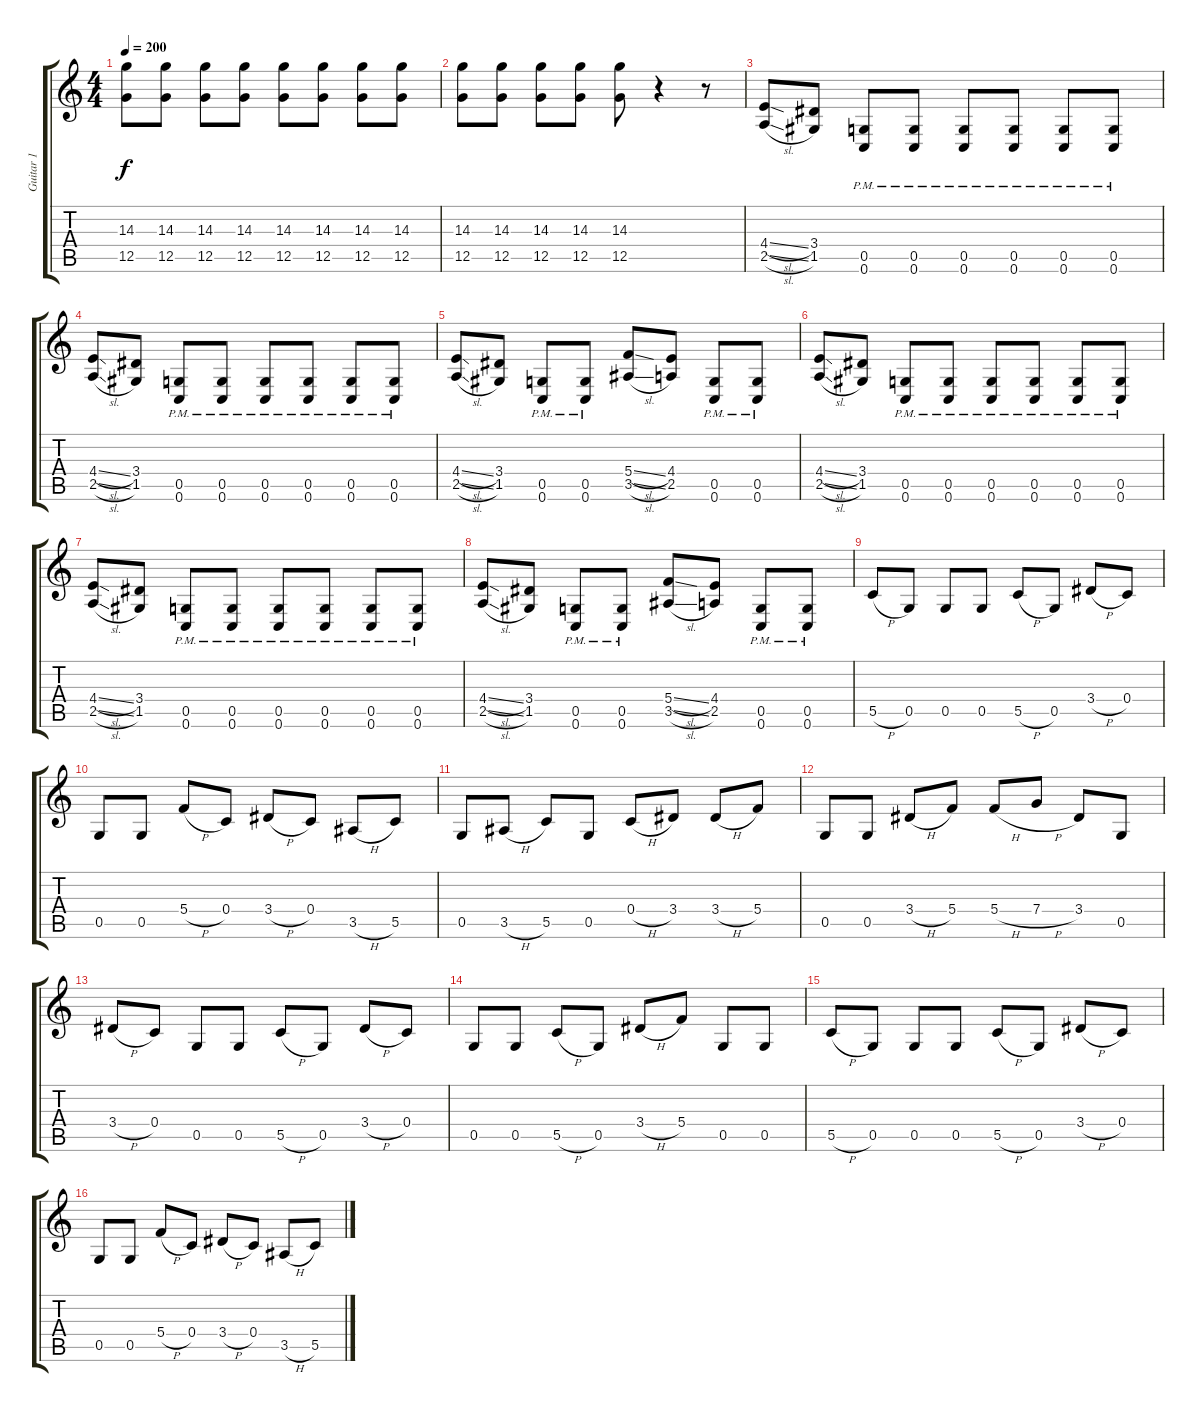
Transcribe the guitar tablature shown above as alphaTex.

\track ("Guitar 1" "Guitar 1") {instrument distortionguitar}
\staff {score tabs}
\tuning (D4 A3 F3 C3 G2 C2) {hide}
\ts (4 4)
\tempo 200
\clef g2
\ks c
(14.3 12.5).8{dy f} (14.3 12.5).8 (14.3 12.5).8 (14.3 12.5).8 (14.3 12.5).8 (14.3 12.5).8 (14.3 12.5).8 (14.3 12.5).8 |
(14.3 12.5).8 (14.3 12.5).8 (14.3 12.5).8 (14.3 12.5).8 (14.3 12.5).8 r.4 r.8 |
(4.4{sl} 2.5{sl}).8 (3.4 1.5).8 (0.5{pm} 0.6{pm}).8 (0.5{pm} 0.6{pm}).8 (0.5{pm} 0.6{pm}).8 (0.5{pm} 0.6{pm}).8 (0.5{pm} 0.6{pm}).8 (0.5{pm} 0.6{pm}).8 |
(4.4{sl} 2.5{sl}).8 (3.4 1.5).8 (0.5{pm} 0.6{pm}).8 (0.5{pm} 0.6{pm}).8 (0.5{pm} 0.6{pm}).8 (0.5{pm} 0.6{pm}).8 (0.5{pm} 0.6{pm}).8 (0.5{pm} 0.6{pm}).8 |
(4.4{sl} 2.5{sl}).8 (3.4 1.5).8 (0.5{pm} 0.6{pm}).8 (0.5{pm} 0.6{pm}).8 (5.4{sl} 3.5{sl}).8 (4.4 2.5).8 (0.5{pm} 0.6{pm}).8 (0.5{pm} 0.6{pm}).8 |
(4.4{sl} 2.5{sl}).8 (3.4 1.5).8 (0.5{pm} 0.6{pm}).8 (0.5{pm} 0.6{pm}).8 (0.5{pm} 0.6{pm}).8 (0.5{pm} 0.6{pm}).8 (0.5{pm} 0.6{pm}).8 (0.5{pm} 0.6{pm}).8 |
(4.4{sl} 2.5{sl}).8 (3.4 1.5).8 (0.5{pm} 0.6{pm}).8 (0.5{pm} 0.6{pm}).8 (0.5{pm} 0.6{pm}).8 (0.5{pm} 0.6{pm}).8 (0.5{pm} 0.6{pm}).8 (0.5{pm} 0.6{pm}).8 |
(4.4{sl} 2.5{sl}).8 (3.4 1.5).8 (0.5{pm} 0.6{pm}).8 (0.5{pm} 0.6{pm}).8 (5.4{sl} 3.5{sl}).8 (4.4 2.5).8 (0.5{pm} 0.6{pm}).8 (0.5{pm} 0.6{pm}).8 |
5.5{h}.8{volume 11} 0.5.8 0.5.8 0.5.8 5.5{h}.8 0.5.8 3.4{h}.8 0.4.8 |
0.5.8 0.5.8 5.4{h}.8 0.4.8 3.4{h}.8 0.4.8 3.5{h}.8 5.5.8 |
0.5.8 3.5{h}.8 5.5.8 0.5.8 0.4{h}.8 3.4.8 3.4{h}.8 5.4.8 |
0.5.8 0.5.8 3.4{h}.8 5.4.8 5.4{h}.8 7.4{h}.8 3.4.8 0.5.8 |
3.4{h}.8 0.4.8 0.5.8 0.5.8 5.5{h}.8 0.5.8 3.4{h}.8 0.4.8 |
0.5.8 0.5.8 5.5{h}.8 0.5.8 3.4{h}.8 5.4.8 0.5.8 0.5.8 |
5.5{h}.8 0.5.8 0.5.8 0.5.8 5.5{h}.8 0.5.8 3.4{h}.8 0.4.8 |
0.5.8 0.5.8 5.4{h}.8 0.4.8 3.4{h}.8 0.4.8 3.5{h}.8 5.5.8
